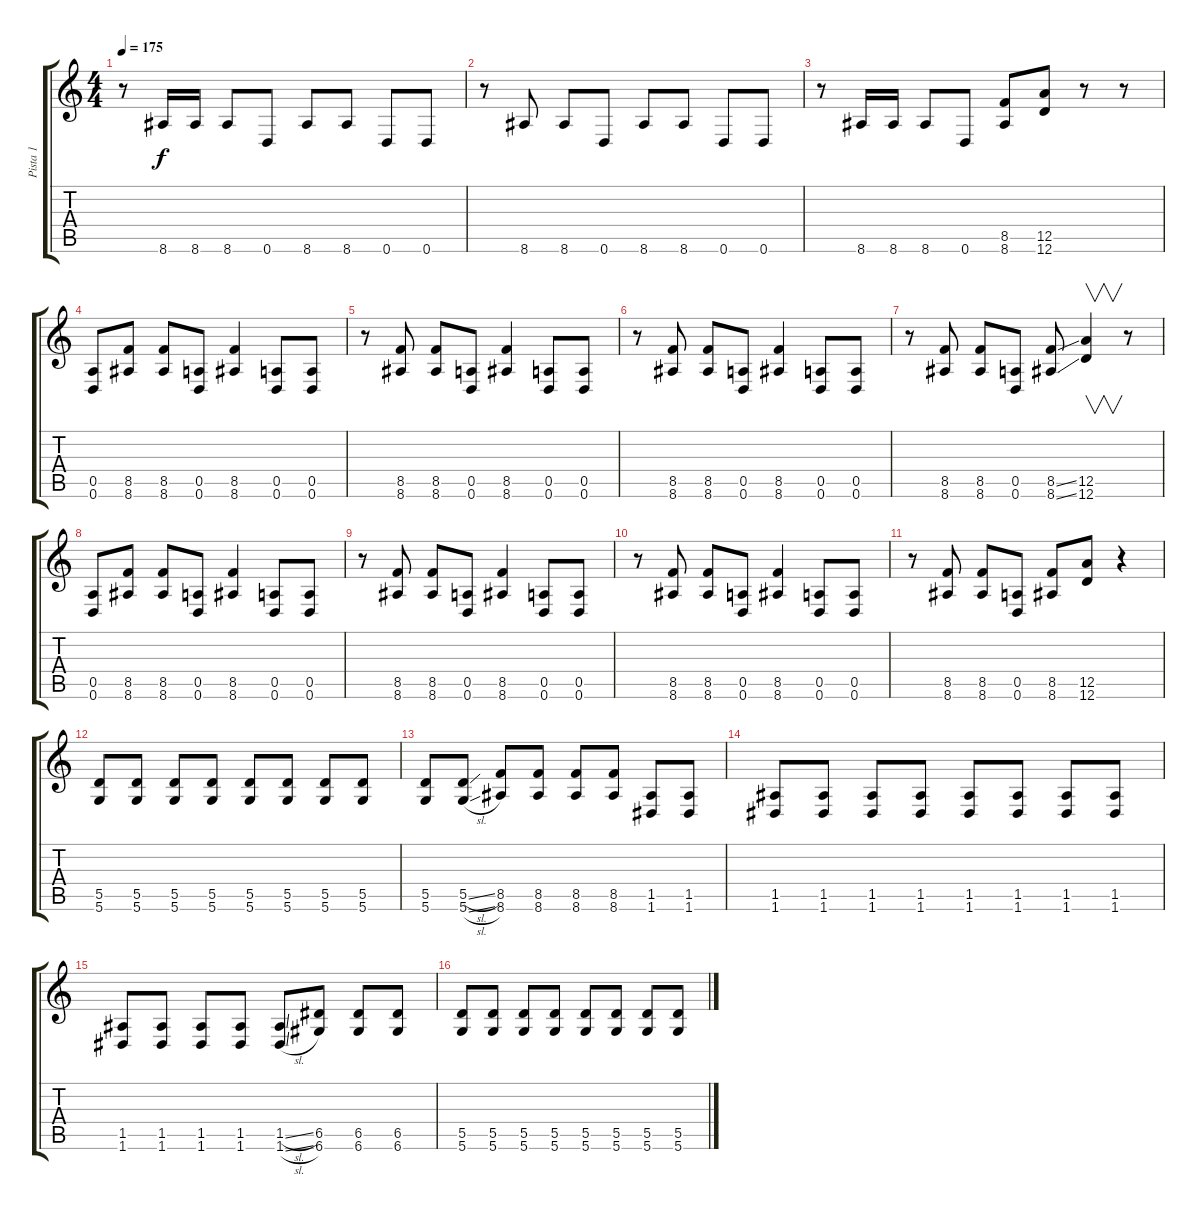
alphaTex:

\track ("Pista 1" "Pista 1") {instrument overdrivenguitar}
\staff {score tabs}
\tuning (E4 B3 G3 D3 A2 D2) {hide}
\ts (4 4)
\tempo 175
\clef g2
\ks c
r.8{dy f} 8.6.16 8.6.16 8.6.8 0.6.8 8.6.8 8.6.8 0.6.8 0.6.8 |
r.8 8.6.8 8.6.8 0.6.8 8.6.8 8.6.8 0.6.8 0.6.8 |
r.8 8.6.16 8.6.16 8.6.8 0.6.8 (8.5 8.6).8 (12.5 12.6).8 r.8 r.8 |
(0.5 0.6).8 (8.5 8.6).8 (8.5 8.6).8 (0.5 0.6).8 (8.5 8.6).4 (0.5 0.6).8 (0.5 0.6).8 |
r.8 (8.5 8.6).8 (8.5 8.6).8 (0.5 0.6).8 (8.5 8.6).4 (0.5 0.6).8 (0.5 0.6).8 |
r.8 (8.5 8.6).8 (8.5 8.6).8 (0.5 0.6).8 (8.5 8.6).4 (0.5 0.6).8 (0.5 0.6).8 |
r.8 (8.5 8.6).8 (8.5 8.6).8 (0.5 0.6).8 (8.5{ss} 8.6{ss}).8 (12.5 12.6).4{v} r.8 |
(0.5 0.6).8 (8.5 8.6).8 (8.5 8.6).8 (0.5 0.6).8 (8.5 8.6).4 (0.5 0.6).8 (0.5 0.6).8 |
r.8 (8.5 8.6).8 (8.5 8.6).8 (0.5 0.6).8 (8.5 8.6).4 (0.5 0.6).8 (0.5 0.6).8 |
r.8 (8.5 8.6).8 (8.5 8.6).8 (0.5 0.6).8 (8.5 8.6).4 (0.5 0.6).8 (0.5 0.6).8 |
r.8 (8.5 8.6).8 (8.5 8.6).8 (0.5 0.6).8 (8.5 8.6).8 (12.5 12.6).8 r.4 |
(5.5 5.6).8 (5.5 5.6).8 (5.5 5.6).8 (5.5 5.6).8 (5.5 5.6).8 (5.5 5.6).8 (5.5 5.6).8 (5.5 5.6).8 |
(5.5 5.6).8 (5.5{sl} 5.6{sl}).8 (8.5 8.6).8 (8.5 8.6).8 (8.5 8.6).8 (8.5 8.6).8 (1.5 1.6).8 (1.5 1.6).8 |
(1.5 1.6).8 (1.5 1.6).8 (1.5 1.6).8 (1.5 1.6).8 (1.5 1.6).8 (1.5 1.6).8 (1.5 1.6).8 (1.5 1.6).8 |
(1.5 1.6).8 (1.5 1.6).8 (1.5 1.6).8 (1.5 1.6).8 (1.5{sl} 1.6{sl}).8 (6.5 6.6).8 (6.5 6.6).8 (6.5 6.6).8 |
(5.5 5.6).8 (5.5 5.6).8 (5.5 5.6).8 (5.5 5.6).8 (5.5 5.6).8 (5.5 5.6).8 (5.5 5.6).8 (5.5 5.6).8
